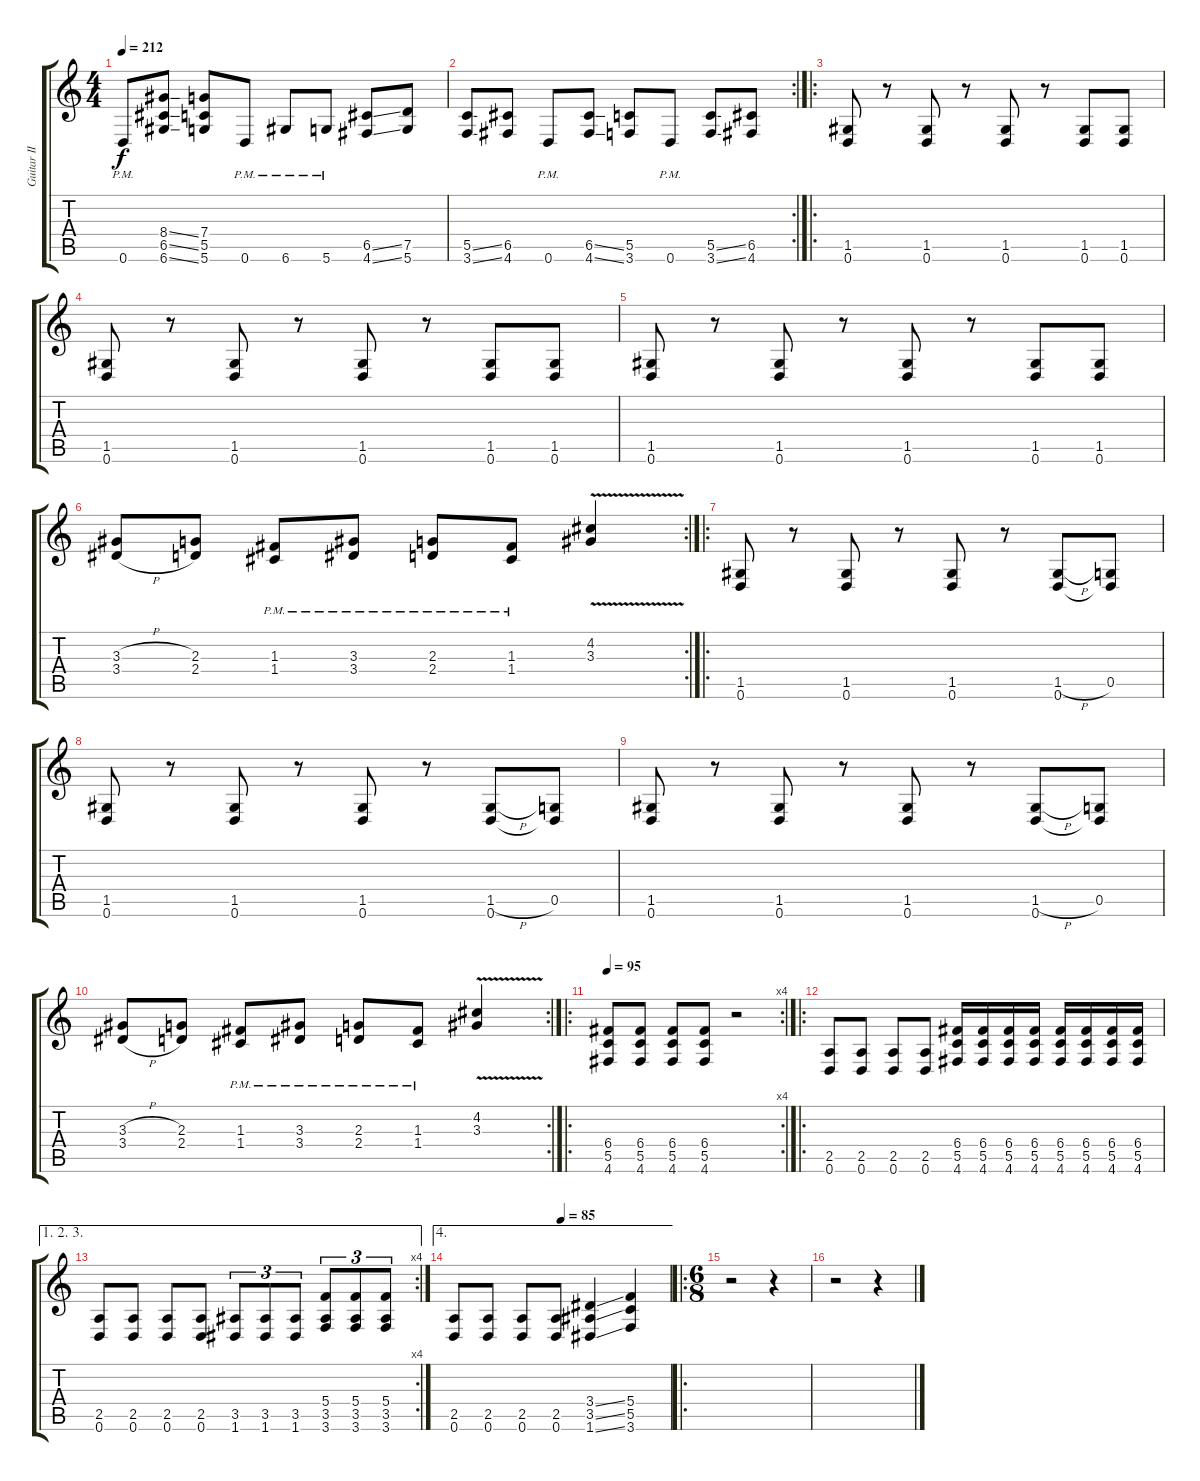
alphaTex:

\track ("Guitar II" "Guitar II") {instrument distortionguitar}
\staff {score tabs}
\tuning (D4 A3 F3 C3 G2 D2) {hide}
\ts (4 4)
\tempo 212
\clef g2
\ks c
0.6{pm}.8{dy f} (8.4{ss} 6.5{ss} 6.6{ss}).8 (7.4 5.5 5.6).8 0.6{pm}.8 6.6{pm}.8 5.6{pm}.8 (6.5{ss} 4.6{ss}).8 (7.5 5.6).8 |
\rc 2
(5.5{ss} 3.6{ss}).8 (6.5 4.6).8 0.6{pm}.8 (6.5{ss} 4.6{ss}).8 (5.5 3.6).8 0.6{pm}.8 (5.5{ss} 3.6{ss}).8 (6.5 4.6).8 |
\ro
(1.5 0.6).8 r.8 (1.5 0.6).8 r.8 (1.5 0.6).8 r.8 (1.5 0.6).8 (1.5 0.6).8 |
(1.5 0.6).8 r.8 (1.5 0.6).8 r.8 (1.5 0.6).8 r.8 (1.5 0.6).8 (1.5 0.6).8 |
(1.5 0.6).8 r.8 (1.5 0.6).8 r.8 (1.5 0.6).8 r.8 (1.5 0.6).8 (1.5 0.6).8 |
\rc 2
(3.3{h} 3.4{h}).8 (2.3 2.4).8 (1.3{pm} 1.4{pm}).8 (3.3{pm} 3.4{pm}).8 (2.3{pm} 2.4{pm}).8 (1.3{pm} 1.4{pm}).8 (4.2{v} 3.3{v}).4 |
\ro
(1.5 0.6).8 r.8 (1.5 0.6).8 r.8 (1.5 0.6).8 r.8 (1.5{h} 0.6).8 (0.5 0.6{t}).8 |
(1.5 0.6).8 r.8 (1.5 0.6).8 r.8 (1.5 0.6).8 r.8 (1.5{h} 0.6).8 (0.5 0.6{t}).8 |
(1.5 0.6).8 r.8 (1.5 0.6).8 r.8 (1.5 0.6).8 r.8 (1.5{h} 0.6).8 (0.5 0.6{t}).8 |
\rc 2
(3.3{h} 3.4{h}).8 (2.3 2.4).8 (1.3{pm} 1.4{pm}).8 (3.3{pm} 3.4{pm}).8 (2.3{pm} 2.4{pm}).8 (1.3{pm} 1.4{pm}).8 (4.2 3.3{v}).4 |
\ro
\rc 4
\tempo 95
(6.4 5.5 4.6).8 (6.4 5.5 4.6).8 (6.4 5.5 4.6).8 (6.4 5.5 4.6).8 r.2 |
\ro
(2.5 0.6).8 (2.5 0.6).8 (2.5 0.6).8 (2.5 0.6).8 (6.4 5.5 4.6).16 (6.4 5.5 4.6).16 (6.4 5.5 4.6).16 (6.4 5.5 4.6).16 (6.4 5.5 4.6).16 (6.4 5.5 4.6).16 (6.4 5.5 4.6).16 (6.4 5.5 4.6).16 |
\ae (1 2 3)
\rc 4
(2.5 0.6).8 (2.5 0.6).8 (2.5 0.6).8 (2.5 0.6).8 (3.5 1.6).8{tu (3 2)} (3.5 1.6).8{tu (3 2)} (3.5 1.6).8{tu (3 2)} (5.4 3.5 3.6).8{tu (3 2)} (5.4 3.5 3.6).8{tu (3 2)} (5.4 3.5 3.6).8{tu (3 2)} |
\ae 4
\tempo (85 0.5)
(2.5 0.6).8 (2.5 0.6).8 (2.5 0.6).8 (2.5 0.6).8 (3.4{ss} 3.5{ss} 1.6{ss}).4 (5.4 5.5 3.6).4 |
\ro
\ts (6 8)
r.2 r.4 |
r.2 r.4
